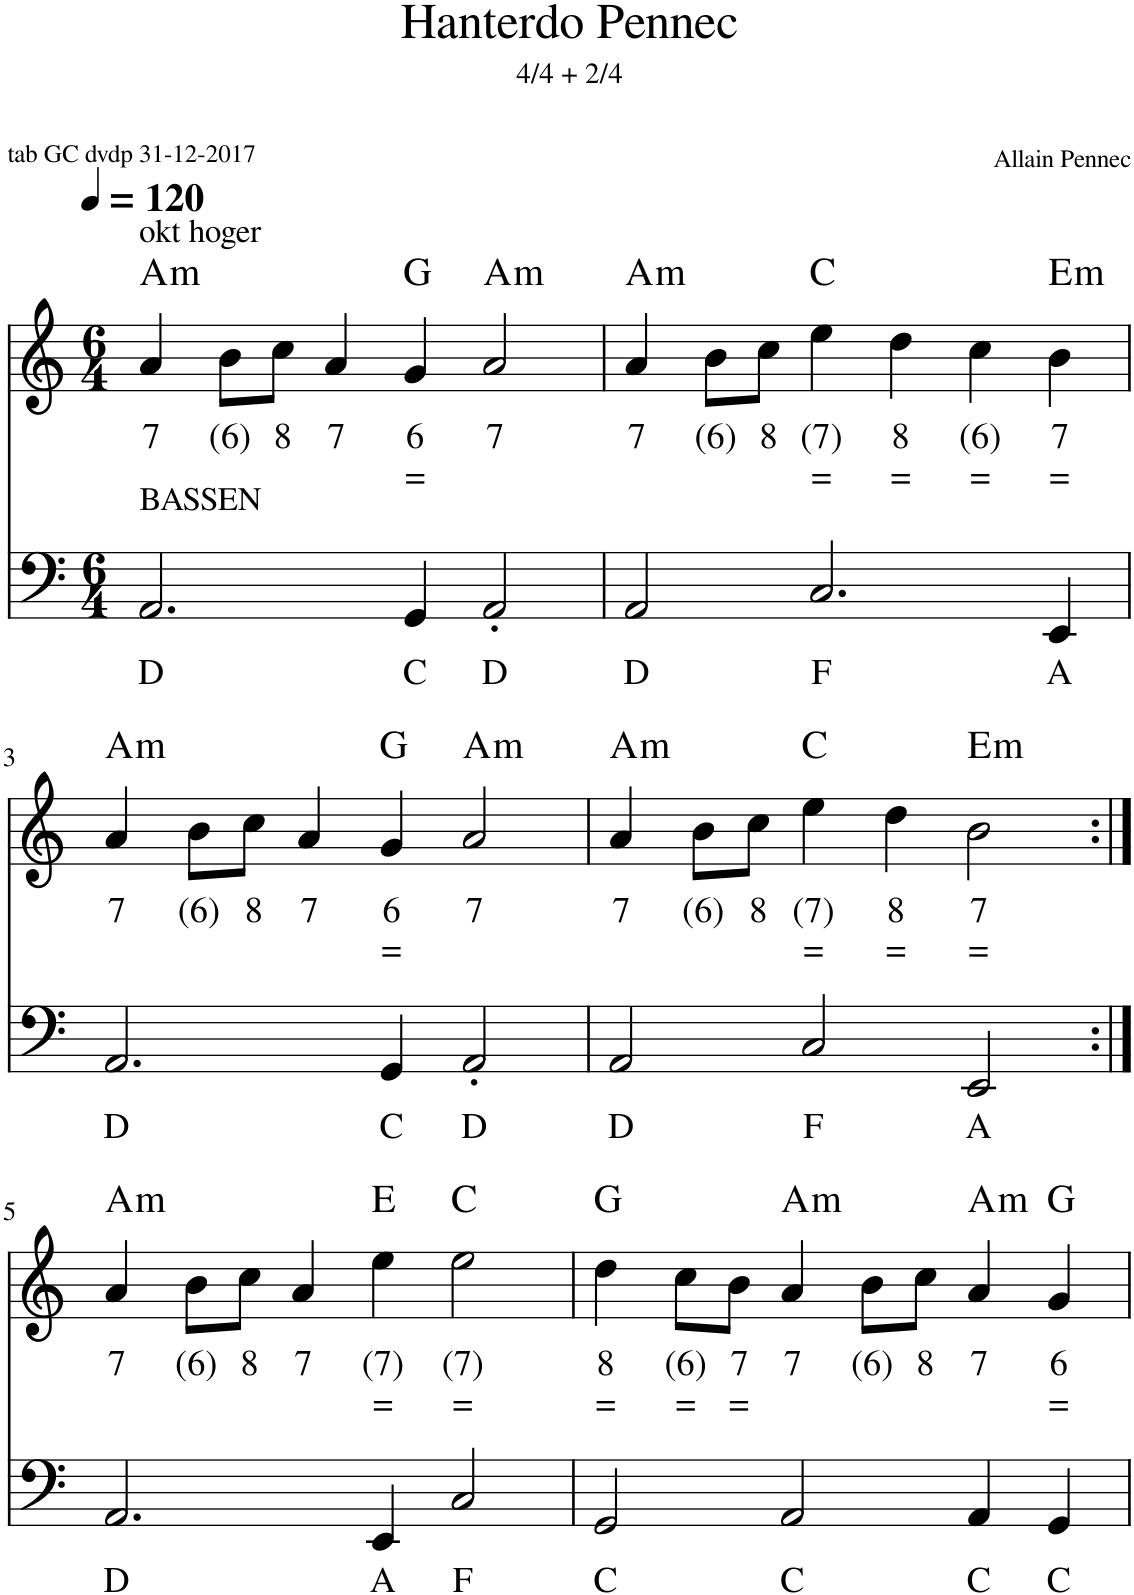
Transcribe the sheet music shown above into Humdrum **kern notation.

**kern	**text	**kern	**text	**text	**harte
*part2	*part2	*part1	*part1	*part1	*part1
*staff2	*staff2	*staff1	*staff1	*staff1	*
*I"Stem	*	*I"Stem	*	*	*
*clefF4	*	*clefG2	*	*	*
*k[]	*	*k[]	*	*	*
*M6/4	*	*M6/4	*	*	*
*MM120	*	*MM120	*	*	*
=1	=1	=1	=1	=1	=1
!	!	!LO:TX:a:t=okt hoger	!	!	!
!LO:TX:a:t=BASSEN	!	!	!	!	!
!	!LO:LY:b	!	!LO:LY:b	!	!LO:H:kt=m
2.AA/	D	4a/	7	.	A:min
!	!	!	!LO:LY:b	!	!
.	.	8b\L	(6)	.	.
!	!	!	!LO:LY:b	!	!
.	.	8cc\J	8	.	.
!	!	!	!LO:LY:b	!	!
.	.	4a/	7	.	.
!	!LO:LY:b	!	!LO:LY:b	!LO:LY:b	!
4GG/	C	4g/	6	=	G:maj
!	!LO:LY:b	!	!LO:LY:b	!	!LO:H:kt=m
2AA'/	D	2a/	7	.	A:min
=2	=2	=2	=2	=2	=2
!	!LO:LY:b	!	!LO:LY:b	!	!LO:H:kt=m
2AA/	D	4a/	7	.	A:min
!	!	!	!LO:LY:b	!	!
.	.	8b\L	(6)	.	.
!	!	!	!LO:LY:b	!	!
.	.	8cc\J	8	.	.
!	!LO:LY:b	!	!LO:LY:b	!LO:LY:b	!
2.C/	F	4ee\	(7)	=	C:maj
!	!	!	!LO:LY:b	!LO:LY:b	!
.	.	4dd\	8	=	.
!	!	!	!LO:LY:b	!LO:LY:b	!
.	.	4cc\	(6)	=	.
!	!LO:LY:b	!	!LO:LY:b	!LO:LY:b	!LO:H:kt=m
4EE/	A	4b\	7	=	E:min
!!LO:LB:g=z
=3	=3	=3	=3	=3	=3
!	!LO:LY:b	!	!LO:LY:b	!	!LO:H:kt=m
2.AA/	D	4a/	7	.	A:min
!	!	!	!LO:LY:b	!	!
.	.	8b\L	(6)	.	.
!	!	!	!LO:LY:b	!	!
.	.	8cc\J	8	.	.
!	!	!	!LO:LY:b	!	!
.	.	4a/	7	.	.
!	!LO:LY:b	!	!LO:LY:b	!LO:LY:b	!
4GG/	C	4g/	6	=	G:maj
!	!LO:LY:b	!	!LO:LY:b	!	!LO:H:kt=m
2AA'/	D	2a/	7	.	A:min
=4	=4	=4	=4	=4	=4
!	!LO:LY:b	!	!LO:LY:b	!	!LO:H:kt=m
2AA/	D	4a/	7	.	A:min
!	!	!	!LO:LY:b	!	!
.	.	8b\L	(6)	.	.
!	!	!	!LO:LY:b	!	!
.	.	8cc\J	8	.	.
!	!LO:LY:b	!	!LO:LY:b	!LO:LY:b	!
2C/	F	4ee\	(7)	=	C:maj
!	!	!	!LO:LY:b	!LO:LY:b	!
.	.	4dd\	8	=	.
!	!LO:LY:b	!	!LO:LY:b	!LO:LY:b	!LO:H:kt=m
2EE/	A	2b\	7	=	E:min
!!LO:LB:g=z
=5:|!	=5:|!	=5:|!	=5:|!	=5:|!	=5:|!
!	!LO:LY:b	!	!LO:LY:b	!	!LO:H:kt=m
2.AA/	D	4a/	7	.	A:min
!	!	!	!LO:LY:b	!	!
.	.	8b\L	(6)	.	.
!	!	!	!LO:LY:b	!	!
.	.	8cc\J	8	.	.
!	!	!	!LO:LY:b	!	!
.	.	4a/	7	.	.
!	!LO:LY:b	!	!LO:LY:b	!LO:LY:b	!
4EE/	A	4ee\	(7)	=	E:maj
!	!LO:LY:b	!	!LO:LY:b	!LO:LY:b	!
2C/	F	2ee\	(7)	=	C:maj
=6	=6	=6	=6	=6	=6
!	!LO:LY:b	!	!LO:LY:b	!LO:LY:b	!
2GG/	C	4dd\	8	=	G:maj
!	!	!	!LO:LY:b	!LO:LY:b	!
.	.	8cc\L	(6)	=	.
!	!	!	!LO:LY:b	!LO:LY:b	!
.	.	8b\J	7	=	.
!	!LO:LY:b	!	!LO:LY:b	!	!LO:H:kt=m
2AA/	C	4a/	7	.	A:min
!	!	!	!LO:LY:b	!	!
.	.	8b\L	(6)	.	.
!	!	!	!LO:LY:b	!	!
.	.	8cc\J	8	.	.
!	!LO:LY:b	!	!LO:LY:b	!	!LO:H:kt=m
4AA/	C	4a/	7	.	A:min
!	!LO:LY:b	!	!LO:LY:b	!LO:LY:b	!
4GG/	C	4g/	6	=	G:maj
=	=	=	=	=	=
*-	*-	*-	*-	*-	*-
